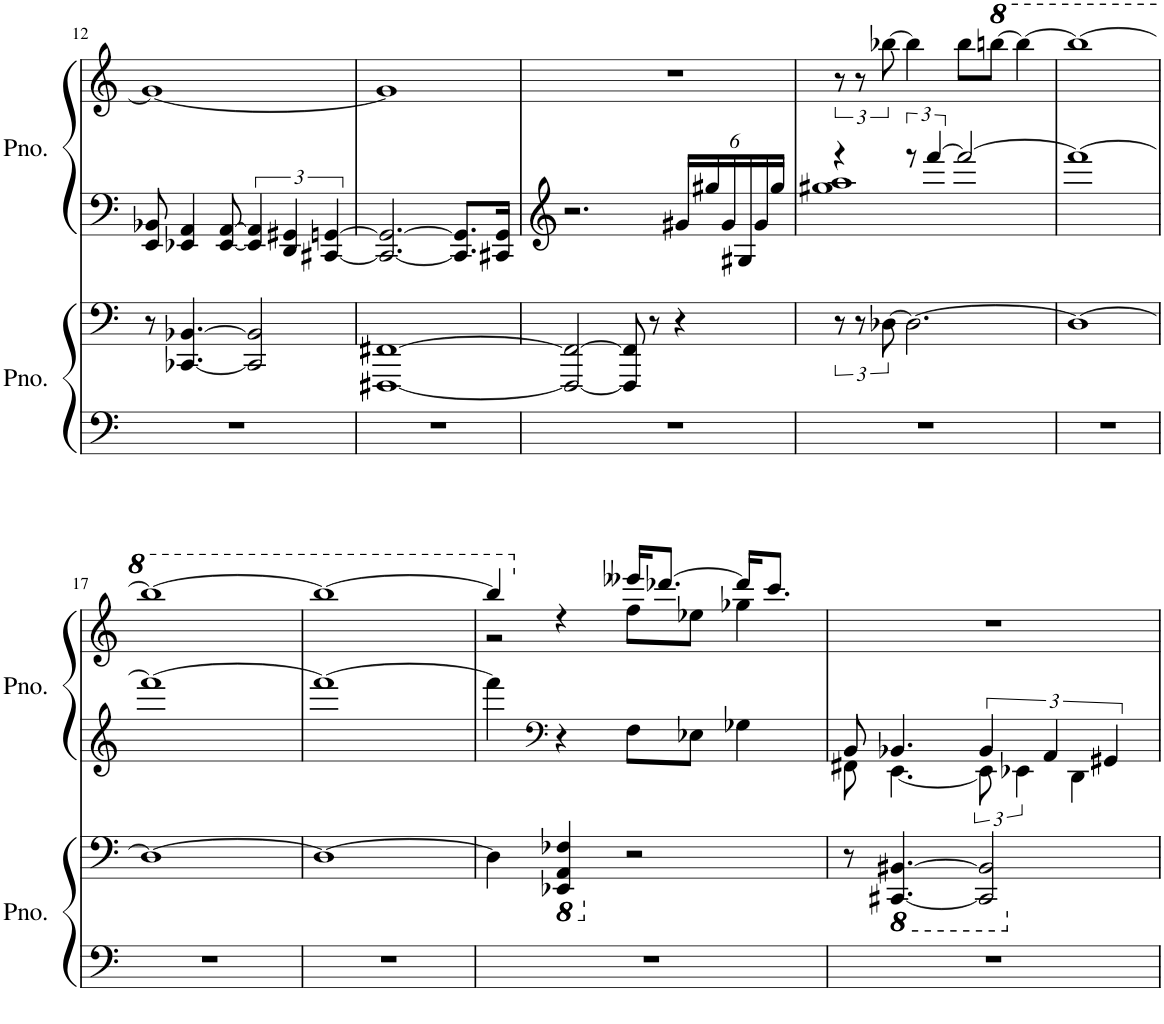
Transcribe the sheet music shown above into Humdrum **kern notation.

**kern	**kern	**kern	**kern
*part2	*part2	*part1	*part1
*staff4	*staff3	*staff2	*staff1
*I"Piano	*	*I"Piano	*
*I'Pno.	*	*I'Pno.	*
!!LO:PB:g=z
*clefF4	*clefF4	*clefF4	*clefG2
*k[]	*k[]	*k[]	*k[]
*M4/4	*M4/4	*M4/4	*M4/4
=12	=12	=12	=12
1r	8r	8EE/ 8BB-X/	1g#_
.	[4.CC-X/ [4.BB-X/	4EE-X/ 4AA/	.
.	.	[8EE-/ [8AA/	.
.	2CC-/] 2BB-/]	6EE-/] 6AA/]	.
.	.	6DD/ 6GG#X/	.
.	.	[6CC#X/ [6GGn/	.
=13	=13	=13	=13
1r	[1FFF#X [1FF#X	2.CC#/_ 2.GG/_	1g#]
.	.	8.CC#/] 8.GG/]L	.
.	.	16CC#X/ 16GG/Jk	.
=14	=14	=14	=14
1r	2FFF#/_ 2FF#/_	2.r	1r
.	8FFF#/] 8FF#/]	.	.
.	8r	.	.
*	*	*Xbrackettup	*
.	4r	24g#X/LL	.
.	.	24gg#X/	.
.	.	24g#/	.
.	.	24G#X/	.
.	.	24g#/	.
.	.	24gg#/JJ	.
=15	=15	=15	=15
*	*	*^	*
1r	12r	4r	1gg#X 1aa	12r
.	12r	.	.	12r
.	[12D-X\	.	.	[12bb-X\
*	*	*brackettup	*	*
.	2.D-\_	12r	.	4bb-\]
.	.	[6fff/	.	.
.	.	2fff/_	.	8bb-\L
*	*	*	*	*8va
.	.	.	.	[8bbbn\J
*	*	*	*	*8va
.	.	.	.	4bbb\_
*	*	*v	*v	*
=16	=16	=16	=16
1r	1D-_	1fff_	1bbb_
!!LO:LB:g=z
=17	=17	=17	=17
1r	1D-_	1fff_	1bbb_
=18	=18	=18	=18
1r	1D-_	1fff_	1bbb_
=19	=19	=19	=19
*	*	*	*^
1r	4D-\]	4fff\]	4bbb/]	2r
*	*	*clefF4	*	*
*	*8ba	*	*	*
*	*8ba	*	*	*
*	*	*	*X8va	*
*	*	*	*X8va	*
.	4EEE-X/ 4AAA/ 4FF-X/	4r	4r	.
*	*X8ba	*	*	*
.	2r	8F\L	16eee--X/KL	8ff\L
.	.	.	[8.ddd-X/J	.
.	.	8E-X\J	.	8ee-X\J
.	.	4G-X\	16ddd-/KL]	4gg-X\
.	.	.	8.ccc/J	.
*	*	*	*v	*v
=20	=20	=20	=20
*	*X8ba	*	*
*	*	*^	*
1r	8r	8BB/	8FF#X\	1r
*	*8ba	*	*	*
.	[4.CCC#X/ [4.BBB#X/	4.BB-X/	[4.EE\	.
*	*8ba	*	*	*
.	2CCC#/] 2BBB#/]	6BB-/	12EE\]	.
.	.	.	6EE-X\	.
.	.	6AA/	.	.
.	.	.	4DD\	.
.	.	6GG#X/	.	.
*	*	*v	*v	*
*	*X8ba	*	*
*	*X8ba	*	*
=	=	=	=
*-	*-	*-	*-
